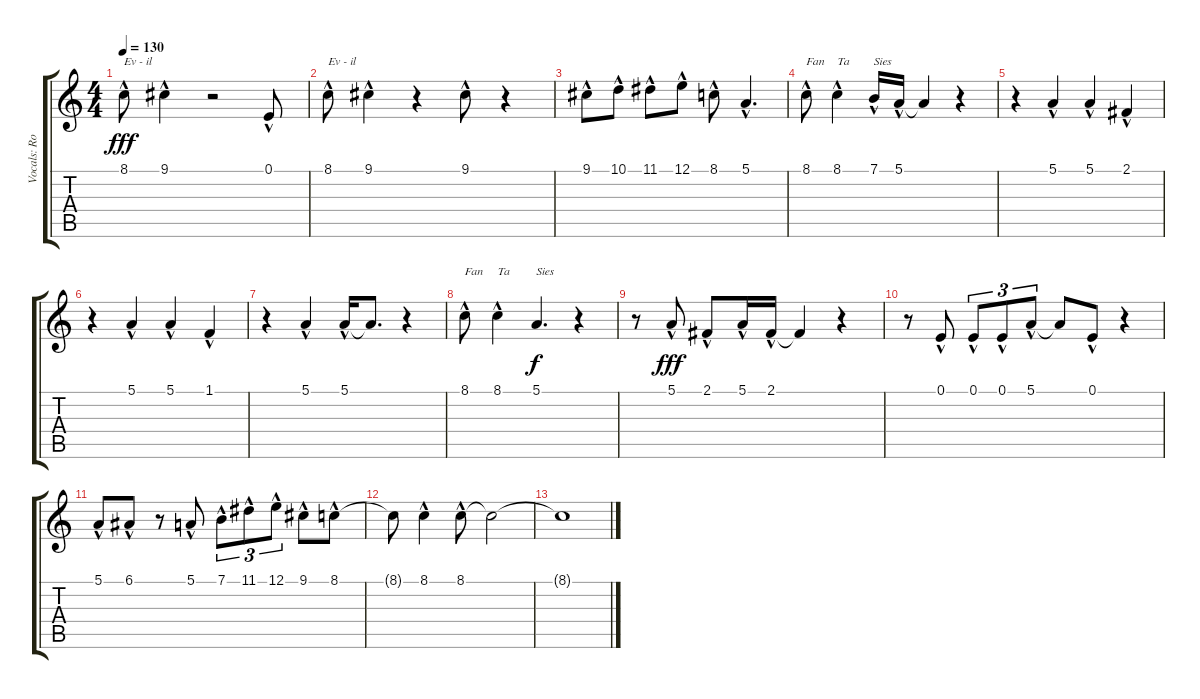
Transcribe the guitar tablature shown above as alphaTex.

\track ("Vocals: Rob" "Vocals: Ro") {instrument lead2sawtooth}
\staff {score tabs}
\tuning (E4 B3 G3 D3 A2 E2) {hide}
\ts (4 4)
\tempo 130
\clef g2
\ks c
8.1{hac}.8{txt "Ev - il" dy fff} 9.1{hac}.4 r.2 0.1{hac}.8 |
8.1{hac}.8{txt "Ev - il"} 9.1{hac}.4 r.4 9.1{hac}.8 r.4 |
9.1{hac}.8 10.1{hac}.8 11.1{hac}.8 12.1{hac}.8 8.1{hac}.8 5.1{hac}.4{d} |
8.1{hac}.8{txt "Fan"} 8.1{hac}.4{txt "Ta"} 7.1{hac}.16{txt "Sies"} 5.1{hac}.16 5.1{t}.4 r.4 |
r.4 5.1{hac}.4 5.1{hac}.4 2.1{hac}.4 |
r.4 5.1{hac}.4 5.1{hac}.4 1.1{hac}.4 |
r.4 5.1{hac}.4 5.1{hac}.16 5.1{t}.8{d} r.4 |
8.1{hac}.8{txt "Fan"} 8.1{hac}.4{txt "Ta"} 5.1.4{d txt "Sies" dy f} r.4 |
r.8{volume 8} 5.1{hac}.8{dy fff} 2.1{hac}.8 5.1{hac}.16 2.1{hac}.16 2.1{t}.4 r.4 |
r.8 0.1{hac}.8 0.1{hac}.8{tu (3 2)} 0.1{hac}.8{tu (3 2)} 5.1{hac}.8{tu (3 2)} 5.1{t}.8 0.1{hac}.8 r.4 |
5.1{hac}.8 6.1{hac}.8 r.8 5.1{hac}.8 7.1{hac}.8{tu (3 2)} 11.1{hac}.8{tu (3 2)} 12.1{hac}.8{tu (3 2)} 9.1{hac}.8 8.1{hac}.8 |
8.1{t}.8 8.1{hac}.4 8.1{hac}.8 8.1{t}.2 |
8.1{t}.1{volume 0}
